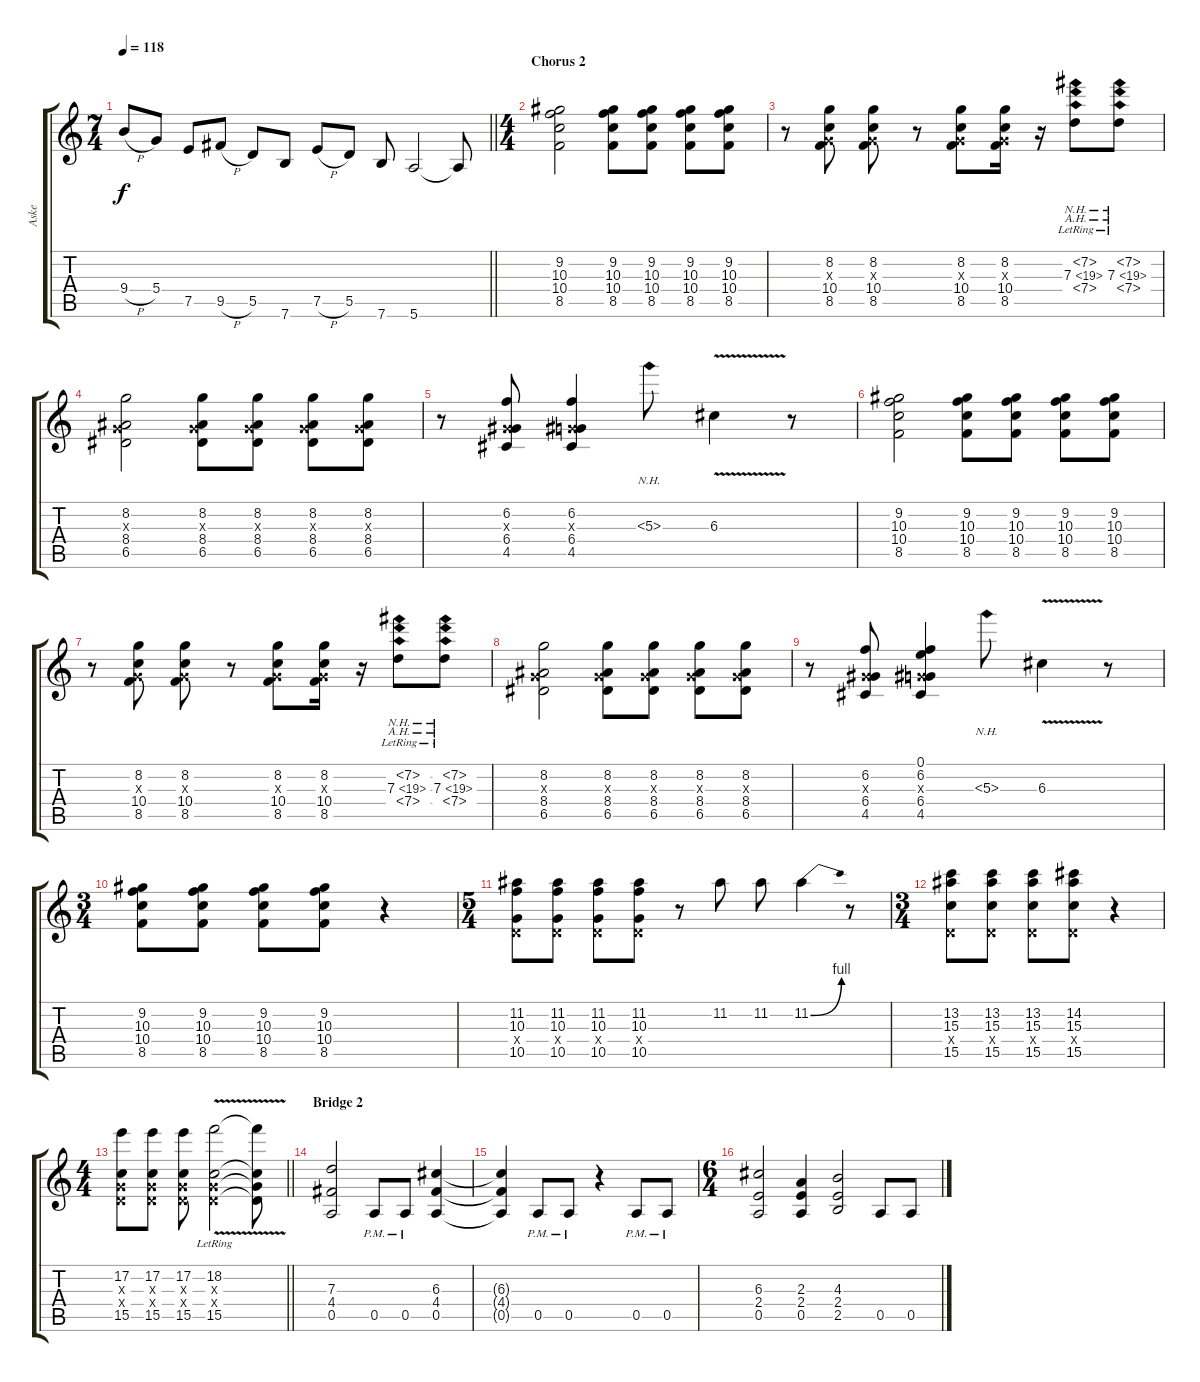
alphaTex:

\track ("Aske" "Aske") {instrument overdrivenguitar}
\staff {score tabs}
\tuning (E4 B3 G3 D3 A2 E2) {hide}
\ts (7 4)
\tempo 118
\clef g2
\barLineRight lightlight
\ks c
9.4{h}.8{dy f} 5.4.8 7.5.8 9.5{h}.8 5.5.8 7.6.8 7.5{h}.8 5.5.8 7.6.8 5.6.2 5.6{t}.8 |
\ts (4 4)
\section ("" "Chorus 2")
(9.2 10.3 10.4 8.5).2 (9.2 10.3 10.4 8.5).8 (9.2 10.3 10.4 8.5).8 (9.2 10.3 10.4 8.5).8 (9.2 10.3 10.4 8.5).8 |
r.8 (8.2 0.3{x} 10.4 8.5).8 (8.2 0.3{x} 10.4 8.5).8 r.8 (8.2 0.3{x} 10.4 8.5).8 (8.2 0.3{x} 10.4 8.5).16 r.16 (7.2{nh} 7.3{ah 12 lr} 7.4{nh}).8 (7.2{nh} 7.3{ah 12 lr} 7.4{nh}).8 |
(8.2 0.3{x} 8.4 6.5).2 (8.2 0.3{x} 8.4 6.5).8 (8.2 0.3{x} 8.4 6.5).8 (8.2 0.3{x} 8.4 6.5).8 (8.2 0.3{x} 8.4 6.5).8 |
r.8 (6.2 0.3{x} 6.4 4.5).8 (6.2 0.3{x} 6.4 4.5).4 5.3{nh}.8 6.3{v}.4 r.8 |
(9.2 10.3 10.4 8.5).2 (9.2 10.3 10.4 8.5).8 (9.2 10.3 10.4 8.5).8 (9.2 10.3 10.4 8.5).8 (9.2 10.3 10.4 8.5).8 |
r.8 (8.2 0.3{x} 10.4 8.5).8 (8.2 0.3{x} 10.4 8.5).8 r.8 (8.2 0.3{x} 10.4 8.5).8 (8.2 0.3{x} 10.4 8.5).16 r.16 (7.2{nh} 7.3{ah 12 lr} 7.4{nh}).8 (7.2{nh} 7.3{ah 12 lr} 7.4{nh}).8 |
(8.2 0.3{x} 8.4 6.5).2 (8.2 0.3{x} 8.4 6.5).8 (8.2 0.3{x} 8.4 6.5).8 (8.2 0.3{x} 8.4 6.5).8 (8.2 0.3{x} 8.4 6.5).8 |
r.8 (6.2 0.3{x} 6.4 4.5).8 (0.1 6.2 0.3{x} 6.4 4.5).4 5.3{nh}.8 6.3{v}.4 r.8 |
\ts (3 4)
(9.2 10.3 10.4 8.5).8 (9.2 10.3 10.4 8.5).8 (9.2 10.3 10.4 8.5).8 (9.2 10.3 10.4 8.5).8 r.4 |
\ts (5 4)
(11.2 10.3 0.4{x} 10.5).8 (11.2 10.3 0.4{x} 10.5).8 (11.2 10.3 0.4{x} 10.5).8 (11.2 10.3 0.4{x} 10.5).8 r.8 11.2.8 11.2.8 11.2{be (bend 0 0 60 4)}.4 r.8 |
\ts (3 4)
(13.2 15.3 0.4{x} 15.5).8 (13.2 15.3 0.4{x} 15.5).8 (13.2 15.3 0.4{x} 15.5).8 (14.2 15.3 0.4{x} 15.5).8 r.4 |
\ts (4 4)
\barLineRight lightlight
(17.2 0.3{x} 0.4{x} 15.5).8 (17.2 0.3{x} 0.4{x} 15.5).8 (17.2 0.3{x} 0.4{x} 15.5).8 (18.2{v lr} 0.3{x} 0.4{x} 15.5).2 (18.2{t} 0.3{t} 0.4{t} 15.5{t}).8 |
\section ("" "Bridge 2")
(7.3 4.4 0.5).2 0.5{pm}.8 0.5{pm}.8 (6.3 4.4 0.5).4 |
(6.3{t} 4.4{t} 0.5{t}).4 0.5{pm}.8 0.5{pm}.8 r.4 0.5{pm}.8 0.5{pm}.8 |
\ts (6 4)
(6.3 2.4 0.5).2 (2.3 2.4 0.5).4 (4.3 2.4 2.5).2 0.5.8 0.5.8
